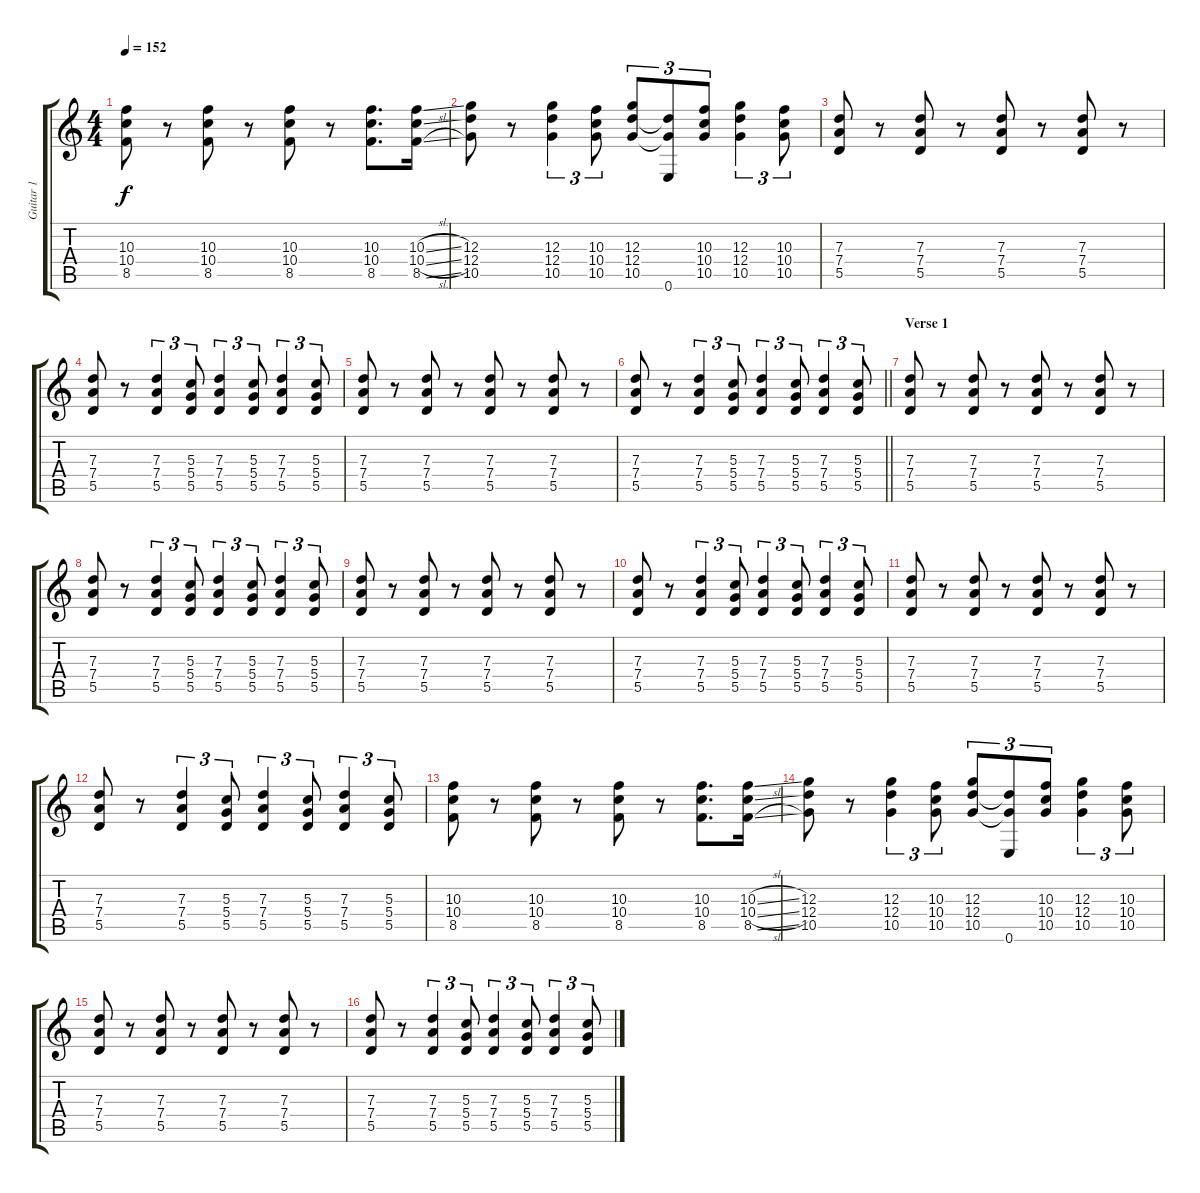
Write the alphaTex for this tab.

\track ("Guitar 1" "Guitar 1") {instrument overdrivenguitar}
\staff {score tabs}
\tuning (E4 B3 G3 D3 A2 E2) {hide}
\ts (4 4)
\tempo 152
\clef g2
\ks c
(10.3 10.4 8.5).8{dy f} r.8 (10.3 10.4 8.5).8 r.8 (10.3 10.4 8.5).8 r.8 (10.3 10.4 8.5).8{d} (10.3{sl} 10.4{sl} 8.5{sl}).16 |
(12.3 12.4 10.5).8 r.8 (12.3 12.4 10.5).4{tu (3 2)} (10.3 10.4 10.5).8{tu (3 2)} (12.3 12.4 10.5).8{tu (3 2)} (12.4{t} 10.5{t} 0.6).8{tu (3 2)} (10.3 10.4 10.5).8{tu (3 2)} (12.3 12.4 10.5).4{tu (3 2)} (10.3 10.4 10.5).8{tu (3 2)} |
(7.3 7.4 5.5).8 r.8 (7.3 7.4 5.5).8 r.8 (7.3 7.4 5.5).8 r.8 (7.3 7.4 5.5).8 r.8 |
(7.3 7.4 5.5).8 r.8 (7.3 7.4 5.5).4{tu (3 2)} (5.3 5.4 5.5).8{tu (3 2)} (7.3 7.4 5.5).4{tu (3 2)} (5.3 5.4 5.5).8{tu (3 2)} (7.3 7.4 5.5).4{tu (3 2)} (5.3 5.4 5.5).8{tu (3 2)} |
(7.3 7.4 5.5).8 r.8 (7.3 7.4 5.5).8 r.8 (7.3 7.4 5.5).8 r.8 (7.3 7.4 5.5).8 r.8 |
\barLineRight lightlight
(7.3 7.4 5.5).8 r.8 (7.3 7.4 5.5).4{tu (3 2)} (5.3 5.4 5.5).8{tu (3 2)} (7.3 7.4 5.5).4{tu (3 2)} (5.3 5.4 5.5).8{tu (3 2)} (7.3 7.4 5.5).4{tu (3 2)} (5.3 5.4 5.5).8{tu (3 2)} |
\section ("" "Verse 1")
(7.3 7.4 5.5).8 r.8 (7.3 7.4 5.5).8 r.8 (7.3 7.4 5.5).8 r.8 (7.3 7.4 5.5).8 r.8 |
(7.3 7.4 5.5).8 r.8 (7.3 7.4 5.5).4{tu (3 2)} (5.3 5.4 5.5).8{tu (3 2)} (7.3 7.4 5.5).4{tu (3 2)} (5.3 5.4 5.5).8{tu (3 2)} (7.3 7.4 5.5).4{tu (3 2)} (5.3 5.4 5.5).8{tu (3 2)} |
(7.3 7.4 5.5).8 r.8 (7.3 7.4 5.5).8 r.8 (7.3 7.4 5.5).8 r.8 (7.3 7.4 5.5).8 r.8 |
(7.3 7.4 5.5).8 r.8 (7.3 7.4 5.5).4{tu (3 2)} (5.3 5.4 5.5).8{tu (3 2)} (7.3 7.4 5.5).4{tu (3 2)} (5.3 5.4 5.5).8{tu (3 2)} (7.3 7.4 5.5).4{tu (3 2)} (5.3 5.4 5.5).8{tu (3 2)} |
(7.3 7.4 5.5).8 r.8 (7.3 7.4 5.5).8 r.8 (7.3 7.4 5.5).8 r.8 (7.3 7.4 5.5).8 r.8 |
(7.3 7.4 5.5).8 r.8 (7.3 7.4 5.5).4{tu (3 2)} (5.3 5.4 5.5).8{tu (3 2)} (7.3 7.4 5.5).4{tu (3 2)} (5.3 5.4 5.5).8{tu (3 2)} (7.3 7.4 5.5).4{tu (3 2)} (5.3 5.4 5.5).8{tu (3 2)} |
(10.3 10.4 8.5).8 r.8 (10.3 10.4 8.5).8 r.8 (10.3 10.4 8.5).8 r.8 (10.3 10.4 8.5).8{d} (10.3{sl} 10.4{sl} 8.5{sl}).16 |
(12.3 12.4 10.5).8 r.8 (12.3 12.4 10.5).4{tu (3 2)} (10.3 10.4 10.5).8{tu (3 2)} (12.3 12.4 10.5).8{tu (3 2)} (12.4{t} 10.5{t} 0.6).8{tu (3 2)} (10.3 10.4 10.5).8{tu (3 2)} (12.3 12.4 10.5).4{tu (3 2)} (10.3 10.4 10.5).8{tu (3 2)} |
(7.3 7.4 5.5).8 r.8 (7.3 7.4 5.5).8 r.8 (7.3 7.4 5.5).8 r.8 (7.3 7.4 5.5).8 r.8 |
(7.3 7.4 5.5).8 r.8 (7.3 7.4 5.5).4{tu (3 2)} (5.3 5.4 5.5).8{tu (3 2)} (7.3 7.4 5.5).4{tu (3 2)} (5.3 5.4 5.5).8{tu (3 2)} (7.3 7.4 5.5).4{tu (3 2)} (5.3 5.4 5.5).8{tu (3 2)}
